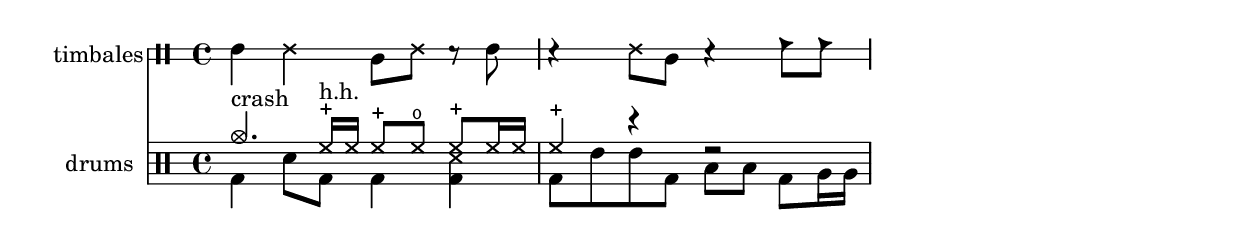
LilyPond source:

%% Do not edit this file; it is automatically
%% generated from LSR http://lsr.dsi.unimi.it
%% This file is in the public domain.
\version "2.13.4"

\header {
  lsrtags = "rhythms, percussion"

%% Translation of GIT committish: b2d4318d6c53df8469dfa4da09b27c15a374d0ca
  texidoces = "
Mediante la utilización de las potentes herramientas preconfiguradas
como la función @code{\\drummode} y el contexto @code{DrumStaff}, la
introducción de partes para percusión es muy fácil: las percusiones se
sitúan en sus propias posiciones de pentagrama (con una clave
especial) y tienen las cabezas correspondientes al instrumento.  Es
posible añadir un símbolo adicional a la percusión o reducir el número
de líneas.

"
  doctitlees = "Escritura de partes de percusión"

%% Translation of GIT committish: 499a511d4166feaada31114e097f86b5e0c56421
  texidocfr = "
Grâce à la puissance des outils préconfigurés tels que la fonction
@code{\\drummode} et le contexte @code{DrumStaff}, la saisie de
parties pour percussions est extrêmement simplifiée : chaque composant
d'une batterie trouve sa place sur une portée dédiée (avec une clef
spécifique) et les têtes de note sont spécifiques à chaque élément.
Il est également possible d'affecter un symbole particulier à chaque
élément, tout comme de restreindre le nombre de lignes de la portée.

"

  doctitlefr = "Ajout de parties de batterie"


  texidoc = "
Using the powerful pre-configured tools such as the @code{\\drummode}
function and the @code{DrumStaff} context, inputting drum parts is
quite easy: drums are placed at their own staff positions (with a
special clef symbol) and have note heads according to the drum.
Attaching an extra symbol to the drum or restricting the number of
lines is possible.

"
  doctitle = "Adding drum parts"
} % begin verbatim

drh = \drummode { cymc4.^"crash" hhc16^"h.h." hh hhc8 hho hhc8 hh16 hh hhc4 r4 r2 }
drl = \drummode { bd4 sn8 bd bd4 << bd ss >>  bd8 tommh tommh bd toml toml bd tomfh16 tomfh }
timb = \drummode { timh4 ssh timl8 ssh r timh r4 ssh8 timl r4 cb8 cb }

\score {
  <<
    \new DrumStaff \with {
      drumStyleTable = #timbales-style
      \override StaffSymbol #'line-count = #2
      \override BarLine #'bar-size = #2
    } <<
      \set Staff.instrumentName = #"timbales"
      \timb
    >>
    \new DrumStaff <<
      \set Staff.instrumentName = #"drums"
      \new DrumVoice { \stemUp \drh }
      \new DrumVoice { \stemDown \drl }
    >>
  >>
  \layout { }
  \midi {
    \context {
      \Score
      tempoWholesPerMinute = #(ly:make-moment 120 4)
    }
  }
}

